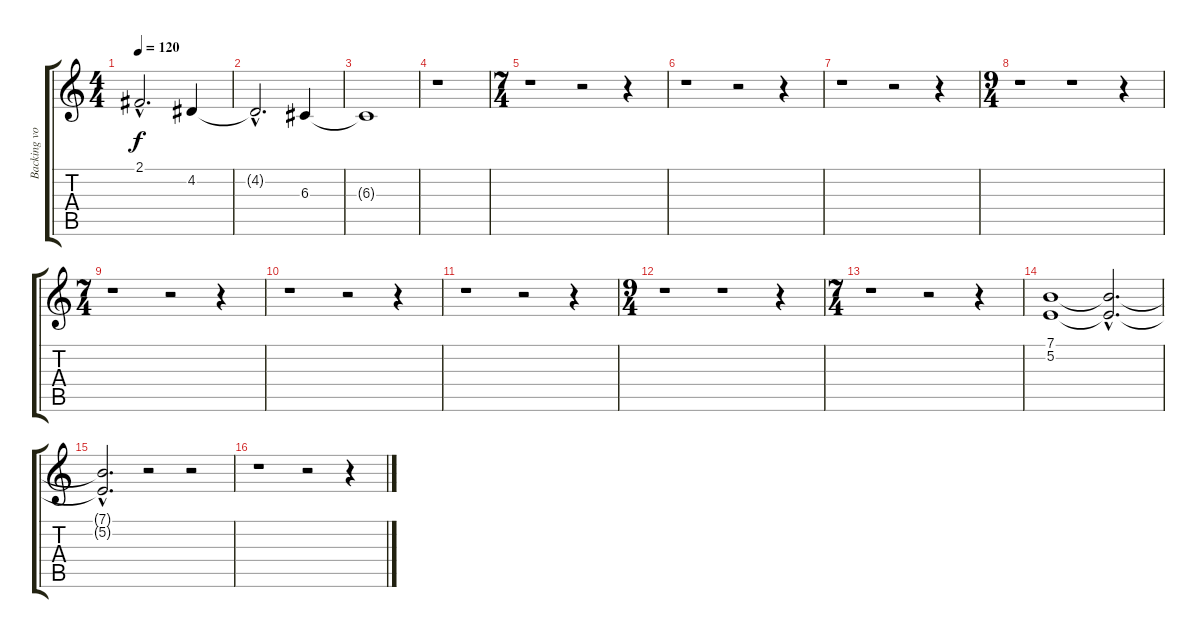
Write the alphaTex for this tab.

\track ("Backing vocals" "Backing vo") {instrument choiraahs}
\staff {score tabs}
\tuning (E4 B3 G3 D3 A2 E2) {hide}
\ts (4 4)
\tempo 120
\clef g2
\ks c
2.1{hac t}.2{d dy f} 4.2.4 |
4.2{hac t}.2{d} 6.3.4 |
6.3{t}.1 |
r.1 |
\ts (7 4)
r.1 r.2 r.4 |
r.1 r.2 r.4 |
r.1 r.2 r.4 |
\ts (9 4)
r.1 r.1 r.4 |
\ts (7 4)
r.1 r.2 r.4 |
r.1 r.2 r.4 |
r.1 r.2 r.4 |
\ts (9 4)
r.1 r.1 r.4 |
\ts (7 4)
r.1 r.2 r.4 |
(7.1 5.2).1 (7.1{hac t} 5.2{hac t}).2{d} |
(7.1{hac t} 5.2{hac t}).2{d} r.2 r.2 |
r.1 r.2 r.4
